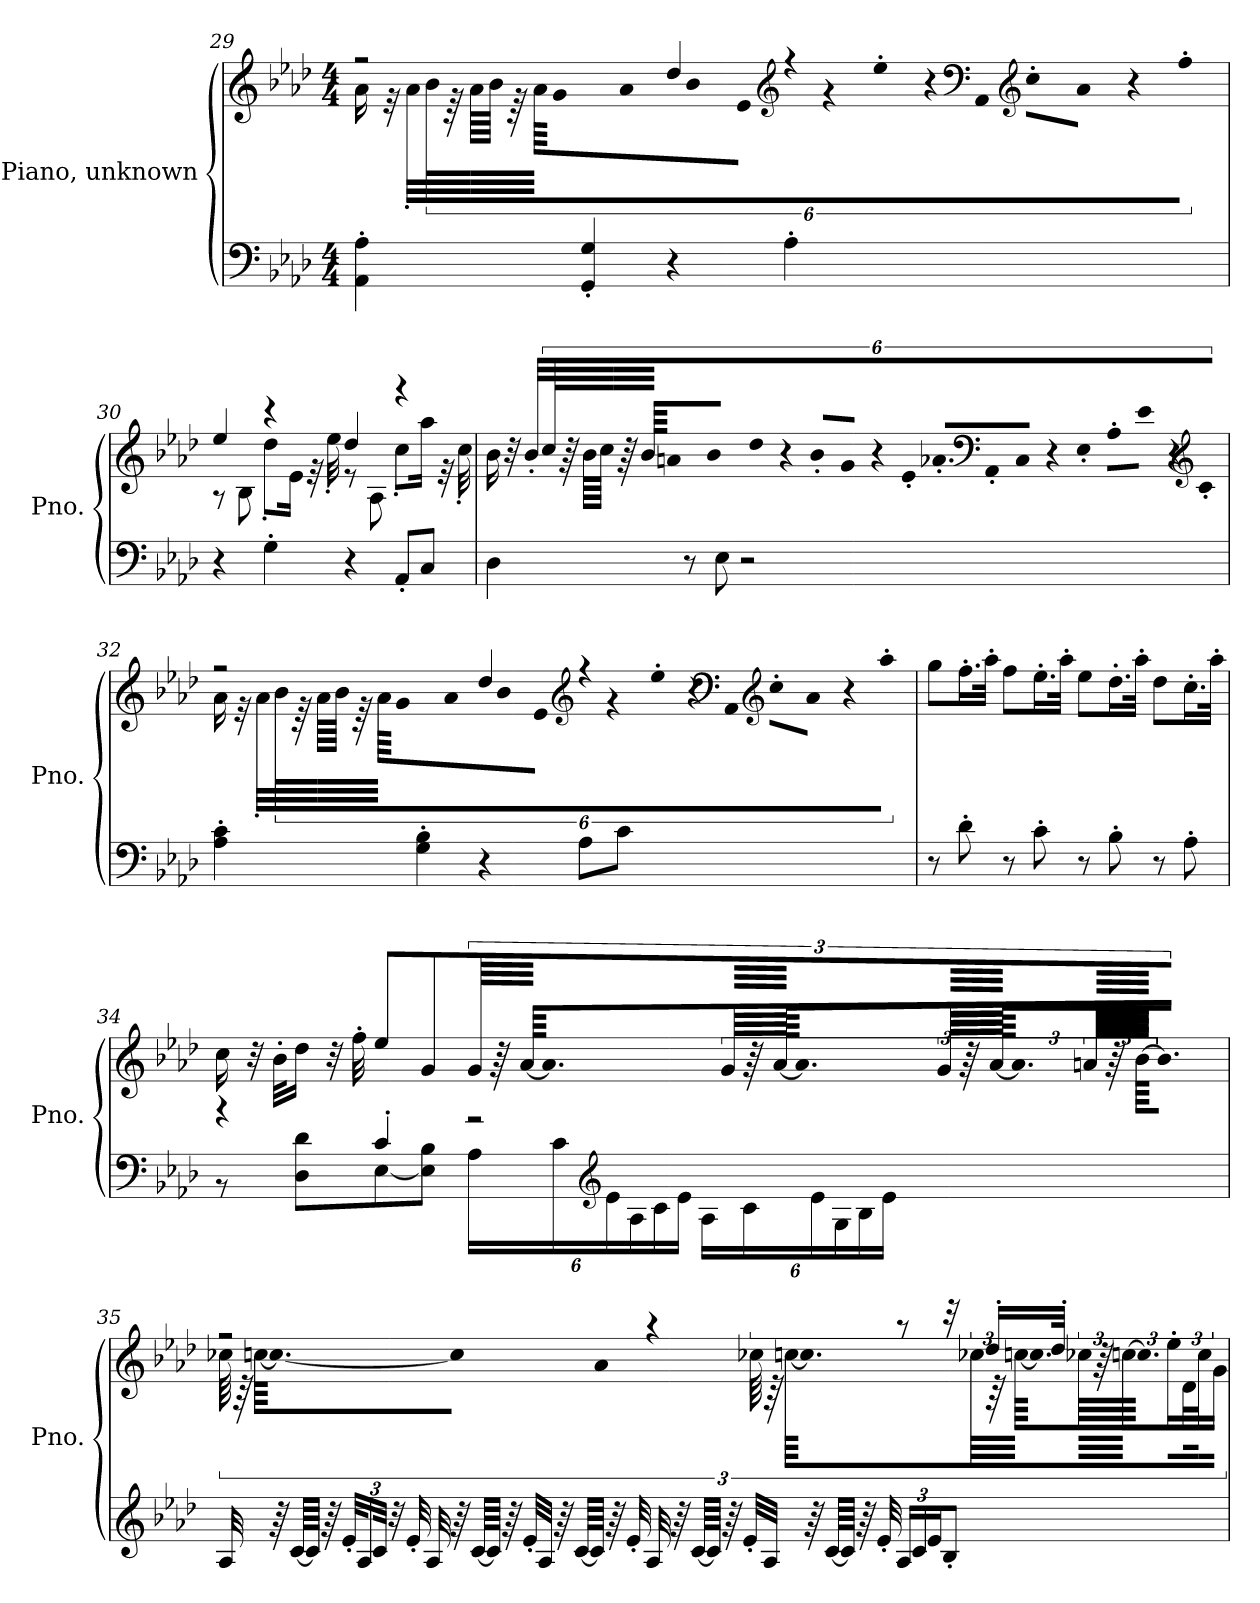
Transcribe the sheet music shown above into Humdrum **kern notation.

**kern	**kern
*part1	*part1
*staff2	*staff1
*I"Piano, unknown	*
*I'Pno.	*
*clefF4	*clefG2
*k[b-e-a-d-]	*k[b-e-a-d-]
*M4/4	*M4/4
=29	=29
*	*^
4AA-\' 4A-\'	2r	16a-\
.	.	32r
.	.	32a-'\LLL
.	.	96b-\JJJk
.	.	96r
.	.	96a-\LLLL
.	.	96b-\JJJJ
.	.	96r
.	.	96a-\KLLL
.	.	32g\
.	.	32a-\JJ
4GG/' 4G/'	.	8b-\
.	.	16e-\Jk
.	.	32r
.	.	32ee-'\
4r	4dd-/	8r
*	*clefF4	*
.	.	8AA-\
*	*clefG2	*
4A-'\	4r	8cc'\L
.	.	16a-\Jk
.	.	32r
.	.	32ff'\
!!LO:LB:g=z	!!
=30	=30	=30
4r	4ee-/	8r
.	.	8B-\
4G'\	4r	8dd-'\L
.	.	16e-\Jk
.	.	32r
.	.	32ee-'\
4r	4dd-/	8r
.	.	8A-\
8AA-'/L	4r	8cc'\L
8C/J	.	16aa-\Jk
.	.	32r
.	.	32cc'\
*	*v	*v
=31	=31
4D-\	16b-\
.	32r
.	32b-'\LLL
.	96cc\JJJk
.	96r
.	96b-\LLLL
.	96cc\JJJJ
.	96r
.	96b-/KLLL
.	32an/
.	32b-/JJJ
8r	16dd-\
.	32r
.	32b-'/KLL
8E-\	16g/JJ
.	32r
.	32e-'/
2r	16.a-X'/LL
*	*clefF4
.	32AA-'/K
.	16C/JJ
.	32r
.	32E-'\
.	8A-'\L
.	16e-\Jk
.	32r
*	*clefG2
.	32c'/
!!LO:LB:g=z
=32	=32
*	*^
4A-\' 4c\'	2r	16a-\
.	.	32r
.	.	32a-'\LLL
.	.	96b-\JJJk
.	.	96r
.	.	96a-\LLLL
.	.	96b-\JJJJ
.	.	96r
.	.	96a-\KLLL
.	.	32g\
.	.	32a-\JJ
4G\' 4B-\'	.	8b-\
.	.	16e-\Jk
.	.	32r
.	.	32ee-'\
4r	4dd-/	8r
*	*clefF4	*
.	.	8AA-\
*	*clefG2	*
8A-\L	4r	8cc'\L
8c\J	.	16a-\Jk
.	.	32r
.	.	32aa-'\
*	*v	*v
=33	=33
8r	8gg\L
8d-'\	16.ff'\L
.	32aa-'\JJk
8r	8ff\L
8c'\	16.ee-'\L
.	32aa-'\JJk
8r	8ee-\L
8B-'\	16.dd-'\L
.	32aa-'\JJk
8r	8dd-\L
8A-'\	16.cc'\L
.	32aa-'\JJk
!!LO:LB:g=z
=34	=34
*^	*
4r	8r	16cc\
.	.	32r
.	.	32b-'\KLL
.	8D-\ 8d-\L	16dd-\JJ
.	.	32r
.	.	32ff'\
4c'/	[8E-\	8ee-\L
.	8E-\] 8B-\J	8g\
*	*Xbrackettup	*
2r	24A-\LL	96g\Jkkk
.	.	96r
.	.	[96a-/KKLL
.	.	16.a-/]
.	24c\	.
*clefG2	*	*
.	24e-\	.
.	24A-\	96g/JJkk
.	.	96r
.	.	[96a-/KKLL
.	.	16.a-/]
.	24c\	.
.	24e-\JJ	.
.	24A-\LL	96g/JJkk
.	.	96r
.	.	[96a-/KKLL
.	.	16.a-/]
.	24c\	.
.	24e-\	.
.	24G\	96an/JJkk
.	.	96r
.	.	[96b-\KKLL
.	.	16.b-\JJ]
.	24B-\	.
.	24e-\JJ	.
*v	*v	*
!!LO:LB:g=z
=35	=35
*	*^
32A-/	2r	96cc-X\
.	.	96r
.	.	[96ccn\KKLL
64r	.	16.cc\J_
[64c/LLLL	.	.
64c/JJJJ]	.	.
64r	.	.
32e-'/KLL	.	.
24A-/	.	8cc\J]
48c/JJk	.	.
32r	.	.
32e-'/	.	.
32A-/	.	4a-\
64r	.	.
[64c/LLLL	.	.
64c/JJJJ]	.	.
64r	.	.
32e-'/LLL	.	.
32A-/JJJ	.	.
64r	.	.
[64c/LLLL	.	.
64c/JJJJ]	.	.
64r	.	.
32e-'/	.	.
32A-/	4r	96cc-X\
.	.	96r
.	.	[96ccn\KKLL
64r	.	16.cc\]
[64c/LLLL	.	.
64c/JJJJ]	.	.
64r	.	.
32e-'/LLL	.	.
32A-/JJJ	.	96cc-X\JJkk
.	.	96r
.	.	[96ccn\KKLL
64r	.	16.cc\]
[64c/LLLL	.	.
64c/JJJJ]	.	.
64r	.	.
32e-'/	.	.
24A-/LL	8r	96cc-X\JJkk
.	.	96r
.	.	[96ccn\KKLL
.	.	16.cc\]
24c/	.	.
24e-/J	.	.
*	*	*Xbrackettup
8B-'/J	32r	24ee-'\
.	16dd-'/LL	.
.	.	48d-\L
.	.	48cc\J
.	.	24g\JJ
.	32dd-'/JJk	.
*	*v	*v
=	=
*-	*-
